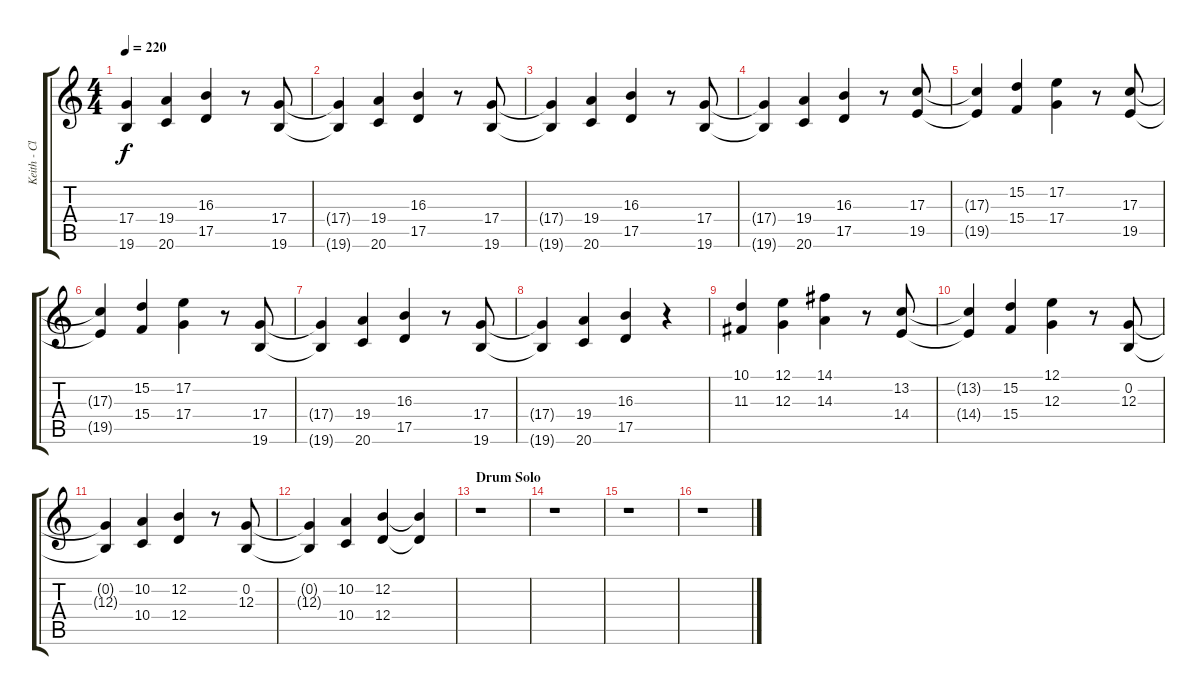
\track ("Keith - Clavinet RH" "Keith - Cl") {instrument clavinet}
\staff {score tabs}
\tuning (E4 B3 G3 D3 A2 E2) {hide}
\ts (4 4)
\tempo 220
\clef g2
\ks c
(17.4 19.6).4{dy f} (19.4 20.6).4 (16.3 17.5).4 r.8 (17.4 19.6).8 |
(17.4{t} 19.6{t}).4 (19.4 20.6).4 (16.3 17.5).4 r.8 (17.4 19.6).8 |
(17.4{t} 19.6{t}).4 (19.4 20.6).4 (16.3 17.5).4 r.8 (17.4 19.6).8 |
(17.4{t} 19.6{t}).4 (19.4 20.6).4 (16.3 17.5).4 r.8 (17.3 19.5).8 |
(17.3{t} 19.5{t}).4 (15.2 15.4).4 (17.2 17.4).4 r.8 (17.3 19.5).8 |
(17.3{t} 19.5{t}).4 (15.2 15.4).4 (17.2 17.4).4 r.8 (17.4 19.6).8 |
(17.4{t} 19.6{t}).4 (19.4 20.6).4 (16.3 17.5).4 r.8 (17.4 19.6).8 |
(17.4{t} 19.6{t}).4 (19.4 20.6).4 (16.3 17.5).4 r.4 |
(10.1 11.3).4 (12.1 12.3).4 (14.1 14.3).4 r.8 (13.2 14.4).8 |
(13.2{t} 14.4{t}).4 (15.2 15.4).4 (12.1 12.3).4 r.8 (0.2 12.3).8 |
(0.2{t} 12.3{t}).4 (10.2 10.4).4 (12.2 12.4).4 r.8 (0.2 12.3).8 |
(0.2{t} 12.3{t}).4 (10.2 10.4).4 (12.2 12.4).4 (12.2{t} 12.4{t}).4 |
\section ("" "Drum Solo")
r.1 |
r.1 |
r.1 |
r.1
